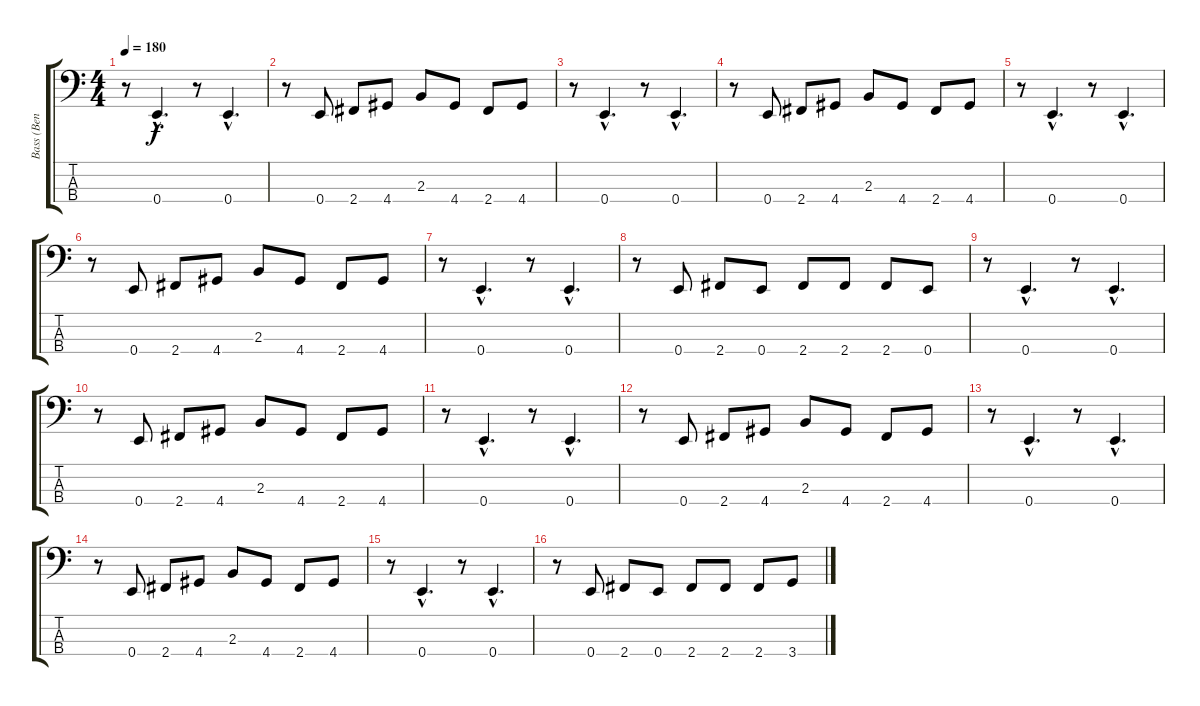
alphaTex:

\track ("Bass (Ben Keney)" "Bass (Ben ") {instrument electricbassfinger}
\staff {score tabs}
\tuning (G2 D2 A1 E1) {hide}
\ts (4 4)
\tempo 180
\clef f4
\ks c
r.8{dy f} 0.4{hac}.4{d} r.8 0.4{hac}.4{d} |
r.8 0.4.8 2.4.8 4.4.8 2.3.8 4.4.8 2.4.8 4.4.8 |
r.8 0.4{hac}.4{d} r.8 0.4{hac}.4{d} |
r.8 0.4.8 2.4.8 4.4.8 2.3.8 4.4.8 2.4.8 4.4.8 |
r.8 0.4{hac}.4{d} r.8 0.4{hac}.4{d} |
r.8 0.4.8 2.4.8 4.4.8 2.3.8 4.4.8 2.4.8 4.4.8 |
r.8 0.4{hac}.4{d} r.8 0.4{hac}.4{d} |
r.8 0.4.8 2.4.8 0.4.8 2.4.8 2.4.8 2.4.8 0.4.8 |
r.8 0.4{hac}.4{d} r.8 0.4{hac}.4{d} |
r.8 0.4.8 2.4.8 4.4.8 2.3.8 4.4.8 2.4.8 4.4.8 |
r.8 0.4{hac}.4{d} r.8 0.4{hac}.4{d} |
r.8 0.4.8 2.4.8 4.4.8 2.3.8 4.4.8 2.4.8 4.4.8 |
r.8 0.4{hac}.4{d} r.8 0.4{hac}.4{d} |
r.8 0.4.8 2.4.8 4.4.8 2.3.8 4.4.8 2.4.8 4.4.8 |
r.8 0.4{hac}.4{d} r.8 0.4{hac}.4{d} |
r.8 0.4.8 2.4.8 0.4.8 2.4.8 2.4.8 2.4.8 3.4.8
